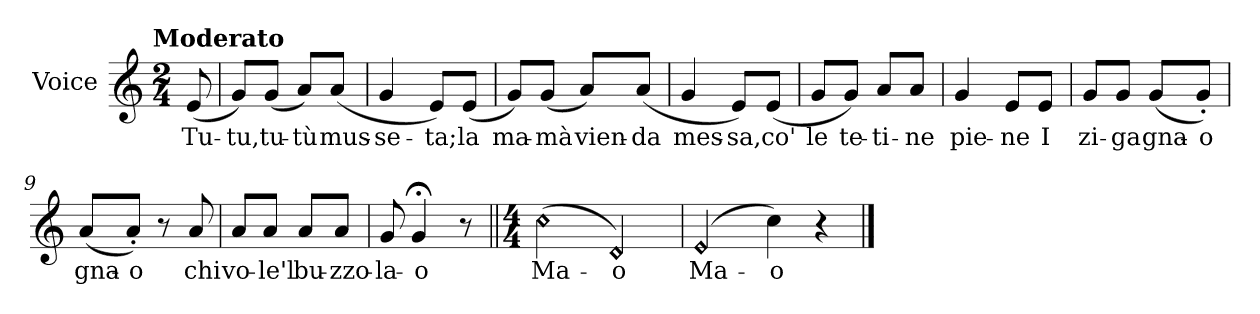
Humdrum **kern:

**kern	**text
*part1	*part1
*staff1	*staff1
*I"Voice	*
*I'Vo.	*
*clefG2	*
*k[]	*
!!LO:TX:omd:t=Moderato
*M2/4	*
*MM120	*
=1	=1
(<8e/	Tu-
=2	=2
8g/L)	-tu,
(<8g/J	tu-
8a/L)	-tù
(<8a/J	mus-
=3	=3
4g/	-se-
8e/L)	-ta;
(<8e/J	la
=4	=4
8g/L)	ma-
(<8g/J	-mà
8a/L)	vien-
(<8a/J	-da
=5	=5
4g/	mes-
8e/L)	-sa,
(<8e/J	co'
=6	=6
8g/L	le
8g/J)	te-
8a/L	-ti-
8a/J	-ne
!!LO:LB:g=z
=7	=7
4g/	pie-
8e/L	-ne
8e/J	I
=8	=8
8g/L	zi-
8g/J	-ga
(<8g/L	gna-
8g'/J)	-o
=9	=9
(<8a/L	gna-
8a'/J)	-o
8r	.
8a/	chi
=10	=10
8a/L	vo-
8a/J	-le'l
8a/L	bu-
8a/J	-zzo-
=11	=11
8g/	-la-
4g;</	-o
8r	.
=12||	=12||
*M4/4	*
!LO:N:head=diamond	!
(>2cc\	Ma-
!LO:N:head=diamond	!
2d/)	-o
=13	=13
!LO:N:head=diamond	!
(>2e/	Ma-
4cc\)	-o
4r	.
==	==
*-	*-
